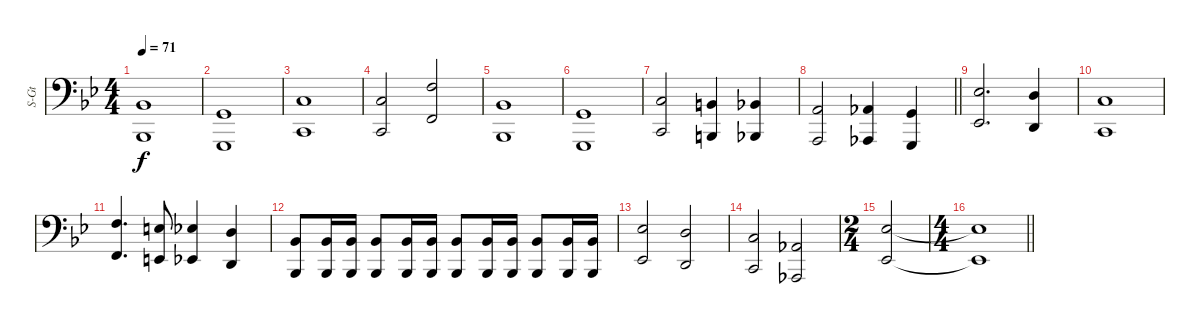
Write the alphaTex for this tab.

\bracketExtendMode groupsimilarinstruments
\otherSystemsTrackNameOrientation horizontal
\track ("Piano (LH) (Print)" "S-Gt") {instrument brightacousticpiano}
\staff {score}
\tuning (F2 C2 F1 C1 F0 C0)
\displaytranspose 12
\ts (4 4)
\tempo 71
\clef f4
\ks bb
(5.3{acc b} 5.5{acc b}).1{dy f beam Up} |
(2.3{acc forcenatural} 2.5{acc forcenatural}).1{beam Up} |
(0.2{acc forcenatural} 0.4{acc forcenatural}).1{beam Up} |
(0.2{acc forcenatural} 0.4{acc forcenatural}).2{beam Up} (0.1{acc forcenatural} 0.3{acc forcenatural}).2{beam Up} |
(5.3{acc b} 5.5{acc b}).1{beam Up} |
(2.3{acc forcenatural} 2.5{acc forcenatural}).1{beam Up} |
(0.2{acc forcenatural} 0.4{acc forcenatural}).2{beam Up} (6.3{acc forcenatural} 6.5{acc forcenatural}).4{beam Up} (5.3{acc b} 5.5{acc b}).4{beam Up} |
\barLineRight lightlight
(4.3{acc forcenatural} 4.5{acc forcenatural}).2{beam Up} (3.3{acc b} 3.5{acc b}).4{beam Up} (2.3{acc forcenatural} 2.5{acc forcenatural}).4{beam Up} |
(3.2{acc b} 3.4{acc b}).2{d beam Up} (2.2{acc forcenatural} 2.4{acc forcenatural}).4{beam Up} |
(0.2{acc forcenatural} 0.4{acc forcenatural}).1{beam Up} |
(0.1{acc forcenatural} 0.3{acc forcenatural}).4{d beam Up} (4.2{acc forcenatural} 4.4{acc forcenatural}).8{beam Up} (3.2{acc b} 3.4{acc b}).4{beam Up} (2.2{acc forcenatural} 2.4{acc forcenatural}).4{beam Up} |
(5.3{acc b} 5.5{acc b}).8{beam Up} (5.3{acc b} 5.5{acc b}).16{beam Up} (5.3{acc b} 5.5{acc b}).16{beam Up} (5.3{acc b} 5.5{acc b}).8{beam Up} (5.3{acc b} 5.5{acc b}).16{beam Up} (5.3{acc b} 5.5{acc b}).16{beam Up} (5.3{acc b} 5.5{acc b}).8{beam Up} (5.3{acc b} 5.5{acc b}).16{beam Up} (5.3{acc b} 5.5{acc b}).16{beam Up} (5.3{acc b} 5.5{acc b}).8{beam Up} (5.3{acc b} 5.5{acc b}).16{beam Up} (5.3{acc b} 5.5{acc b}).16{beam Up} |
(3.2{acc b} 3.4{acc b}).2{beam Up} (2.2{acc forcenatural} 2.4{acc forcenatural}).2{beam Up} |
(0.2{acc forcenatural} 0.4{acc forcenatural}).2{beam Up} (3.3{acc b} 3.5{acc b}).2{beam Up} |
\ts (2 4)
(3.2{acc b} 3.4{acc b}).2{beam Up} |
\ts (4 4)
\barLineRight lightlight
(3.2{t acc b} 3.4{t acc b}).1{beam Up}
